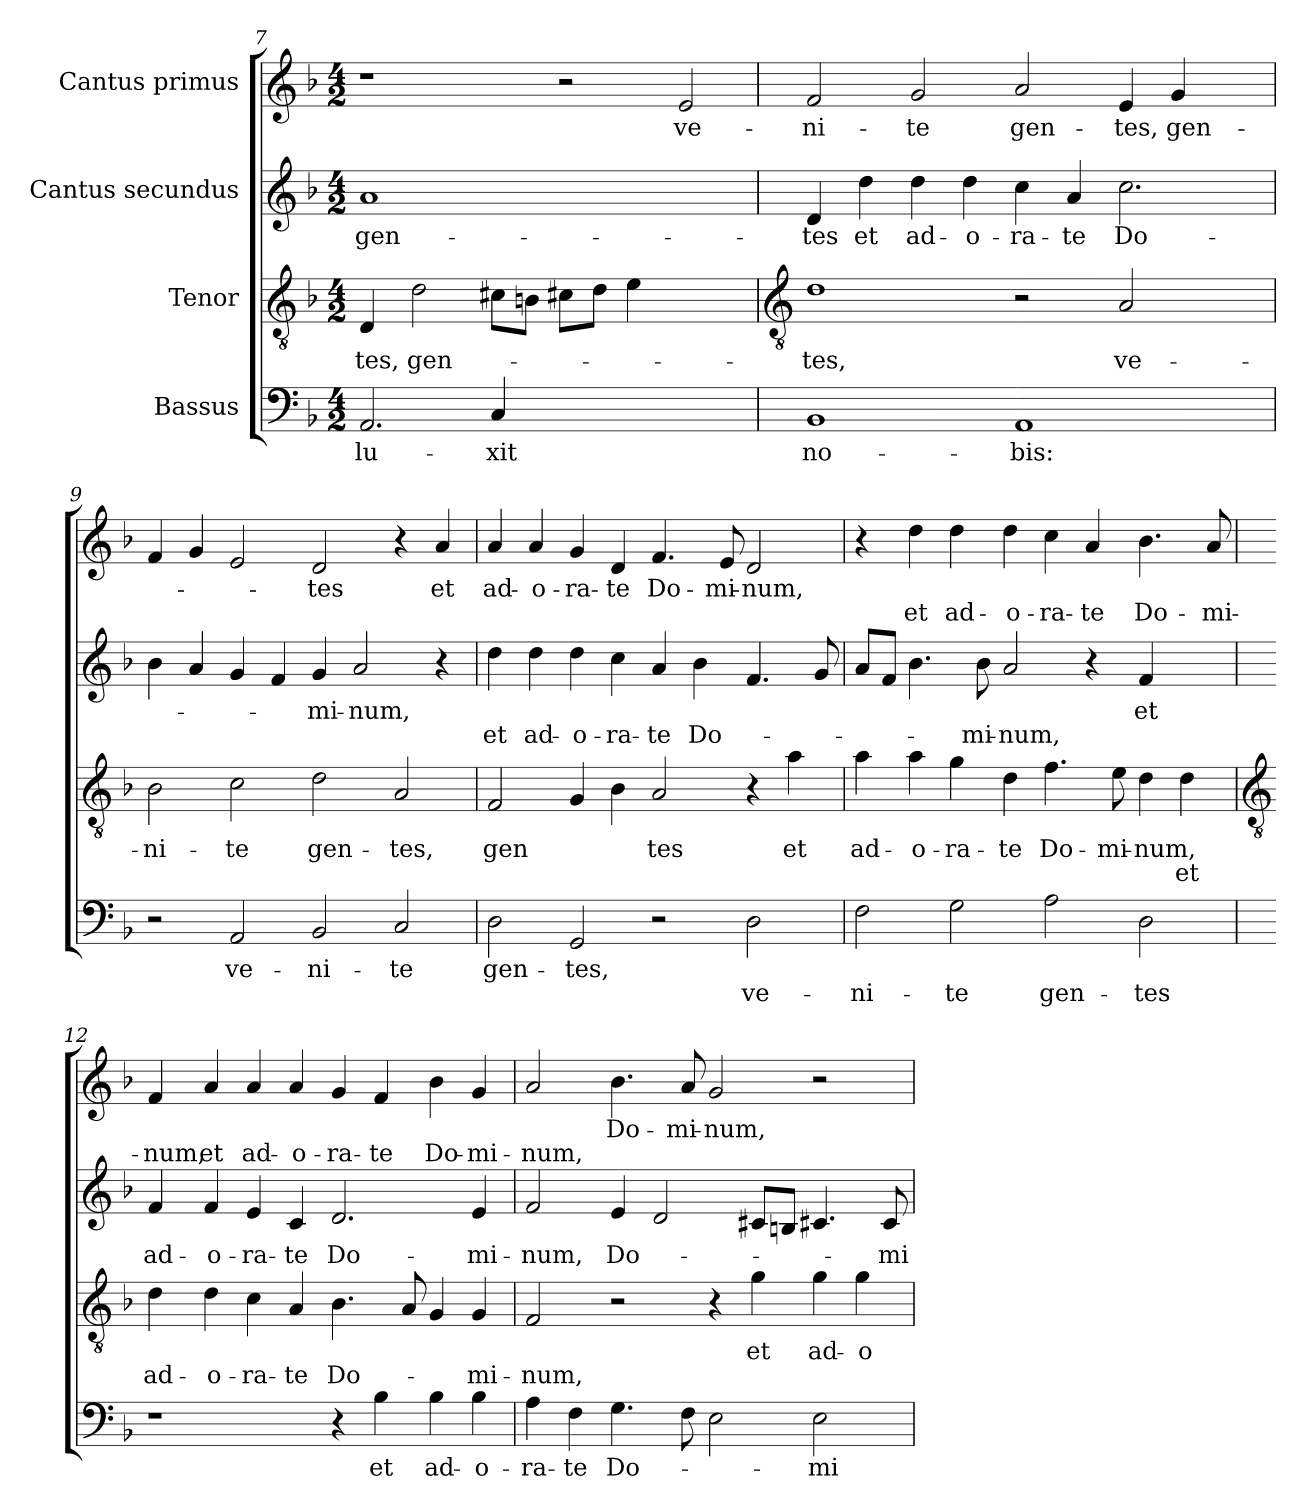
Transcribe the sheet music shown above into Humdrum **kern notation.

**kern	**text	**text	**kern	**text	**text	**kern	**text	**text	**kern	**text	**text
*part4	*part4	*part4	*part3	*part3	*part3	*part2	*part2	*part2	*part1	*part1	*part1
*staff4	*staff4	*staff4	*staff3	*staff3	*staff3	*staff2	*staff2	*staff2	*staff1	*staff1	*staff1
*I"Bassus	*	*	*I"Tenor	*	*	*I"Cantus secundus	*	*	*I"Cantus primus	*	*
*clefF4	*	*	*clefGv2	*	*	*clefG2	*	*	*clefG2	*	*
*k[b-]	*	*	*k[b-]	*	*	*k[b-]	*	*	*k[b-]	*	*
*F:	*	*	*F:	*	*	*F:	*	*	*F:	*	*
*M4/2	*	*	*M4/2	*	*	*M4/2	*	*	*M4/2	*	*
=7	=7	=7	=7	=7	=7	=7	=7	=7	=7	=7	=7
!	!LO:LY:b	!	!	!LO:LY:b	!	!	!LO:LY:b	!	!	!	!
2.AA	-lu-	.	4D	-tes,	.	1a	gen-	.	1r	.	.
!	!	!	!	!LO:LY:b	!	!	!	!	!	!	!
.	.	.	2d	gen-	.	.	.	.	.	.	.
!	!LO:LY:b	!	!	!	!	!	!	!	!	!	!
4C	-xit	.	8c#XL	.	.	.	.	.	.	.	.
.	.	.	8BnJ	.	.	.	.	.	.	.	.
1ryy	.	.	8c#XL	.	.	1ryy	.	.	2r	.	.
.	.	.	8dJ	.	.	.	.	.	.	.	.
.	.	.	4e	.	.	.	.	.	.	.	.
!	!	!	!	!	!	!	!	!	!	!LO:LY:b	!
.	.	.	2ryy	.	.	.	.	.	2e	ve-	.
!!LO:LB:g=z
=8	=8	=8	=8	=8	=8	=8	=8	=8	=8	=8	=8
*	*	*	*clefGv2	*	*	*	*	*	*	*	*
!	!LO:LY:b	!	!	!LO:LY:b	!	!	!LO:LY:b	!	!	!LO:LY:b	!
1BB-	no-	.	1d	-tes,	.	4d	-tes	.	2f	-ni-	.
!	!	!	!	!	!	!	!LO:LY:b	!	!	!	!
.	.	.	.	.	.	4dd	et	.	.	.	.
!	!	!	!	!	!	!	!LO:LY:b	!	!	!LO:LY:b	!
.	.	.	.	.	.	4dd	ad-	.	2g	-te	.
!	!	!	!	!	!	!	!LO:LY:b	!	!	!	!
.	.	.	.	.	.	4dd	-o-	.	.	.	.
!	!LO:LY:b	!	!	!	!	!	!LO:LY:b	!	!	!LO:LY:b	!
1AA	-bis:	.	2r	.	.	4cc	-ra-	.	2a	gen-	.
!	!	!	!	!	!	!	!LO:LY:b	!	!	!	!
.	.	.	.	.	.	4a	-te	.	.	.	.
!	!	!	!	!LO:LY:b	!	!	!LO:LY:b	!	!	!LO:LY:b	!
.	.	.	2A	ve-	.	2.cc	Do-	.	4e	-tes,	.
!	!	!	!	!	!	!	!	!	!	!LO:LY:b	!
.	.	.	.	.	.	.	.	.	4g	gen-	.
4ryy	.	.	4ryy	.	.	.	.	.	4ryy	.	.
=9	=9	=9	=9	=9	=9	=9	=9	=9	=9	=9	=9
!	!	!	!	!LO:LY:b	!	!	!	!	!	!	!
2r	.	.	2B-	-ni-	.	4b-	.	.	4f	.	.
.	.	.	.	.	.	4a	.	.	4g	.	.
!	!LO:LY:b	!	!	!LO:LY:b	!	!	!	!	!	!	!
2AA	ve-	.	2c	-te	.	4g	.	.	2e	.	.
.	.	.	.	.	.	4f	.	.	.	.	.
!	!LO:LY:b	!	!	!LO:LY:b	!	!	!LO:LY:b	!	!	!LO:LY:b	!
2BB-	-ni-	.	2d	gen-	.	4g	-mi-	.	2d	-tes	.
!	!	!	!	!	!	!	!LO:LY:b	!	!	!	!
.	.	.	.	.	.	2a	-num,	.	.	.	.
!	!LO:LY:b	!	!	!LO:LY:b	!	!	!	!	!	!	!
2C	-te	.	2A	-tes,	.	.	.	.	4r	.	.
!	!	!	!	!	!	!	!	!	!	!LO:LY:b	!
.	.	.	.	.	.	4r	.	.	4a	et	.
=10	=10	=10	=10	=10	=10	=10	=10	=10	=10	=10	=10
!	!LO:LY:b	!	!	!LO:LY:b	!	!	!	!LO:LY:b	!	!LO:LY:b	!
2D	gen-	.	2F	gen	.	4dd	.	et	4a	ad-	.
!	!	!	!	!	!	!	!	!LO:LY:b	!	!LO:LY:b	!
.	.	.	.	.	.	4dd	.	ad-	4a	-o-	.
!	!LO:LY:b	!	!	!	!	!	!	!LO:LY:b	!	!LO:LY:b	!
2GG	-tes,	.	4G	.	.	4dd	.	-o-	4g	-ra-	.
!	!	!	!	!	!	!	!	!LO:LY:b	!	!LO:LY:b	!
.	.	.	4B-	.	.	4cc	.	-ra-	4d	-te	.
!	!	!	!	!LO:LY:b	!	!	!	!LO:LY:b	!	!LO:LY:b	!
2r	.	.	2A	tes	.	4a	.	-te	4.f	Do-	.
!	!	!	!	!	!	!	!	!LO:LY:b	!	!	!
.	.	.	.	.	.	4b-	.	Do-	.	.	.
!	!	!	!	!	!	!	!	!	!	!LO:LY:b	!
.	.	.	.	.	.	.	.	.	8e	-mi-	.
!	!	!LO:LY:b	!	!	!	!	!	!	!	!LO:LY:b	!
2D	.	ve-	4r	.	.	4.f	.	.	2d	-num,	.
!	!	!	!	!LO:LY:b	!	!	!	!	!	!	!
.	.	.	4a	et	.	.	.	.	.	.	.
.	.	.	.	.	.	8g	.	.	.	.	.
=11	=11	=11	=11	=11	=11	=11	=11	=11	=11	=11	=11
!	!	!LO:LY:b	!	!LO:LY:b	!	!	!	!	!	!	!
2F	.	-ni-	4a	ad-	.	8aL	.	.	4r	.	.
.	.	.	.	.	.	8fJ	.	.	.	.	.
!	!	!	!	!LO:LY:b	!	!	!	!	!	!	!LO:LY:b
.	.	.	4a	-o-	.	4.b-	.	.	4dd	.	et
!	!	!LO:LY:b	!	!LO:LY:b	!	!	!	!	!	!	!LO:LY:b
2G	.	-te	4g	-ra-	.	.	.	.	4dd	.	ad-
!	!	!	!	!	!	!	!	!LO:LY:b	!	!	!
.	.	.	.	.	.	8b-	.	-mi-	.	.	.
!	!	!	!	!LO:LY:b	!	!	!	!LO:LY:b	!	!	!LO:LY:b
.	.	.	4d	-te	.	2a	.	-num,	4dd	.	-o-
!	!	!LO:LY:b	!	!LO:LY:b	!	!	!	!	!	!	!LO:LY:b
2A	.	gen-	4.f	Do-	.	.	.	.	4cc	.	-ra-
!	!	!	!	!	!	!	!	!	!	!	!LO:LY:b
.	.	.	.	.	.	4r	.	.	4a	.	-te
!	!	!	!	!LO:LY:b	!	!	!	!	!	!	!
.	.	.	8e	-mi-	.	.	.	.	.	.	.
!	!	!LO:LY:b	!	!LO:LY:b	!	!	!LO:LY:b	!	!	!	!LO:LY:b
2D	.	-tes	4d	-num,	.	4f	et	.	4.b-	.	Do-
!	!	!	!	!	!LO:LY:b	!	!	!	!	!	!
.	.	.	4d	.	et	4ryy	.	.	.	.	.
!	!	!	!	!	!	!	!	!	!	!	!LO:LY:b
.	.	.	.	.	.	.	.	.	8a	.	-mi-
!!LO:LB:g=z
=12	=12	=12	=12	=12	=12	=12	=12	=12	=12	=12	=12
*	*	*	*clefGv2	*	*	*	*	*	*	*	*
!	!	!	!	!	!LO:LY:b	!	!LO:LY:b	!	!	!	!LO:LY:b
1r	.	.	4d	.	ad-	4f	ad-	.	4f	.	-num,
!	!	!	!	!	!LO:LY:b	!	!LO:LY:b	!	!	!	!LO:LY:b
.	.	.	4d	.	-o-	4f	-o-	.	4a	.	et
!	!	!	!	!	!LO:LY:b	!	!LO:LY:b	!	!	!	!LO:LY:b
.	.	.	4c	.	-ra-	4e	-ra-	.	4a	.	ad-
!	!	!	!	!	!LO:LY:b	!	!LO:LY:b	!	!	!	!LO:LY:b
.	.	.	4A	.	-te	4c	-te	.	4a	.	-o-
!	!	!	!	!	!LO:LY:b	!	!LO:LY:b	!	!	!	!LO:LY:b
4r	.	.	4.B-	.	Do-	2.d	Do-	.	4g	.	-ra-
!	!LO:LY:b	!	!	!	!	!	!	!	!	!	!LO:LY:b
4B-	et	.	.	.	.	.	.	.	4f	.	-te
.	.	.	8A	.	.	.	.	.	.	.	.
!	!LO:LY:b	!	!	!	!	!	!	!	!	!	!LO:LY:b
4B-	ad-	.	4G	.	.	.	.	.	4b-	.	Do-
!	!LO:LY:b	!	!	!	!LO:LY:b	!	!LO:LY:b	!	!	!	!LO:LY:b
4B-	-o-	.	4G	.	-mi-	4e	-mi-	.	4g	.	-mi-
=13	=13	=13	=13	=13	=13	=13	=13	=13	=13	=13	=13
!	!LO:LY:b	!	!	!	!LO:LY:b	!	!LO:LY:b	!	!	!	!LO:LY:b
4A	-ra-	.	2F	.	-num,	2f	-num,	.	2a	.	-num,
!	!LO:LY:b	!	!	!	!	!	!	!	!	!	!
4F	-te	.	.	.	.	.	.	.	.	.	.
!	!LO:LY:b	!	!	!	!	!	!LO:LY:b	!	!	!LO:LY:b	!
4.G	Do-	.	2r	.	.	4e	Do-	.	4.b-	Do-	.
.	.	.	.	.	.	2d	.	.	.	.	.
!	!	!	!	!	!	!	!	!	!	!LO:LY:b	!
8F	.	.	.	.	.	.	.	.	8a	-mi-	.
!	!	!	!	!	!	!	!	!	!	!LO:LY:b	!
2E	.	.	4r	.	.	.	.	.	2g	-num,	.
!	!	!	!	!LO:LY:b	!	!	!	!	!	!	!
.	.	.	4g	et	.	8c#XL	.	.	.	.	.
.	.	.	.	.	.	8BJ	.	.	.	.	.
!	!LO:LY:b	!	!	!LO:LY:b	!	!	!	!	!	!	!
2E	-mi-	.	4g	ad-	.	4.c#X	.	.	2r	.	.
!	!	!	!	!LO:LY:b	!	!	!	!	!	!	!
.	.	.	4g	-o-	.	.	.	.	.	.	.
!	!	!	!	!	!	!	!LO:LY:b	!	!	!	!
.	.	.	.	.	.	8c#	-mi-	.	.	.	.
=	=	=	=	=	=	=	=	=	=	=	=
*-	*-	*-	*-	*-	*-	*-	*-	*-	*-	*-	*-
